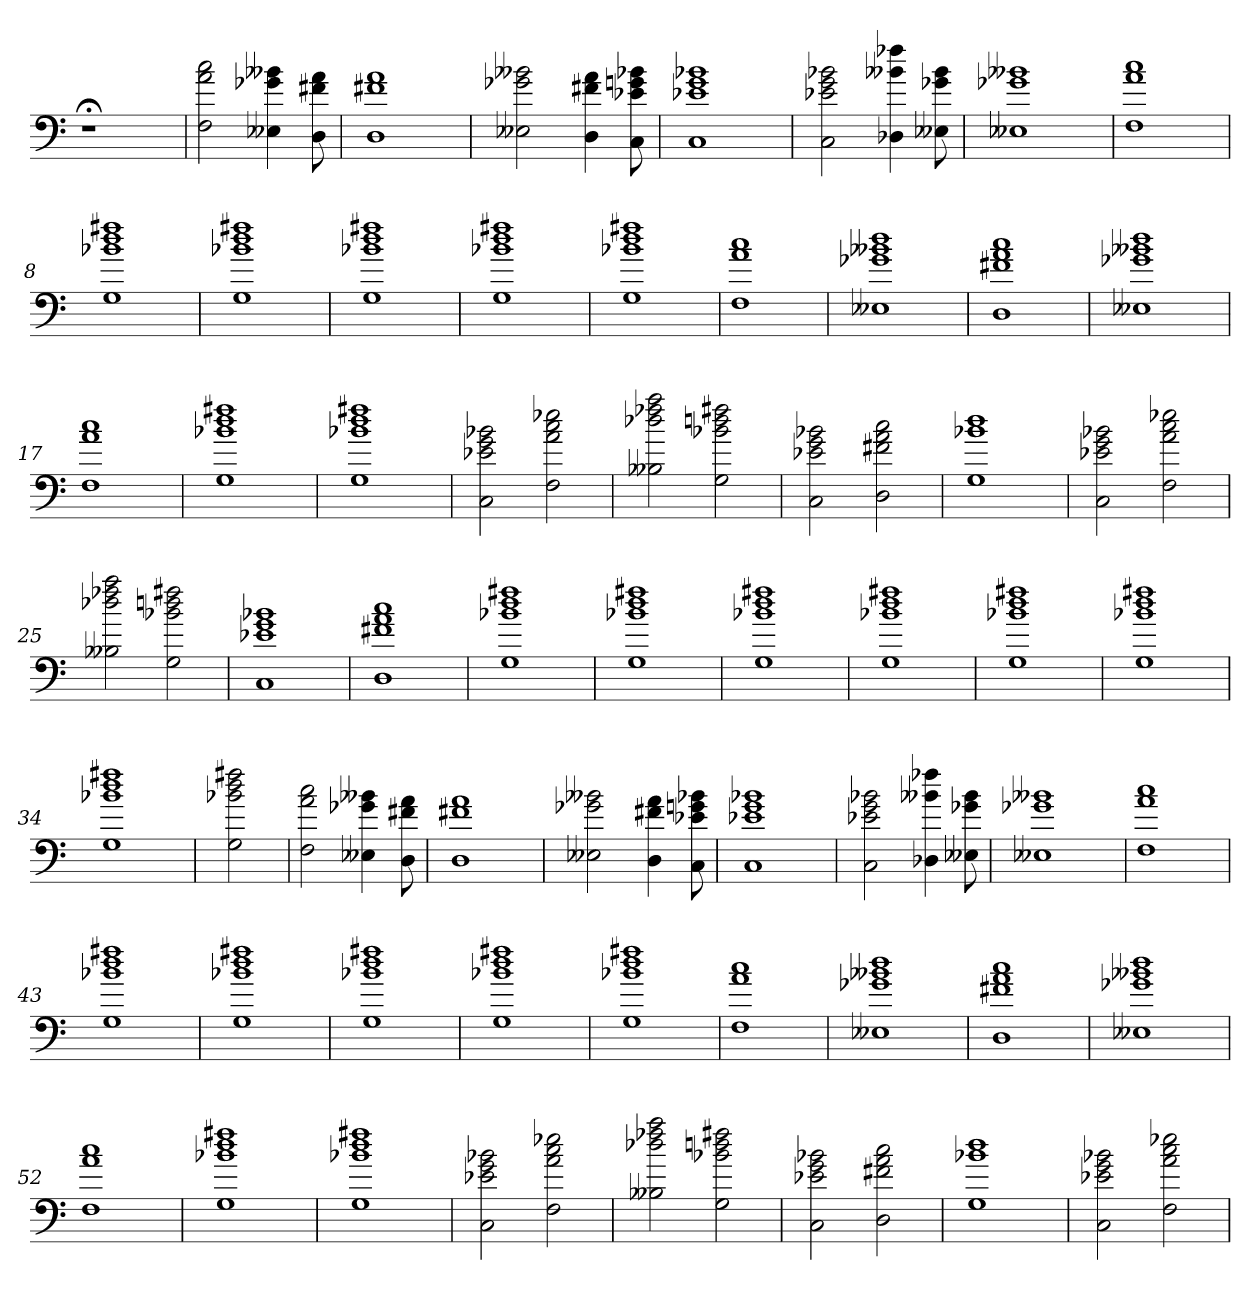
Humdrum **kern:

**kern
*part1
*staff1
=
1r;<
=1
2F 2a 2cc
4E--X 4g-X 4b--X
8D 8f#X 8a
=2
1D 1f#X 1a
=3
2E--X 2g-X 2b--X
4D 4f#X 4a
8C 8e-X 8gn 8b-X
=4
1C 1e-X 1g 1b-X
=5
2C 2e-X 2g 2b-X
4D-X 4b--X 4ff-X
8E--X 8g-X 8b--
=6
1E--X 1g-X 1b--X
=7
1F 1a 1cc
=8
1G 1b-X 1dd 1ff#X
=9
1G 1b-X 1dd 1ff#X
=10
1G 1b-X 1dd 1ff#X
=11
1G 1b-X 1dd 1ff#X
=12
1G 1b-X 1dd 1ff#X
=13
1F 1a 1cc
=14
1E--X 1g-X 1b--X 1dd
=15
1D 1f#X 1a 1cc
=16
1E--X 1g-X 1b--X 1dd
=17
1F 1a 1cc
=18
1G 1b-X 1dd 1ff#X
=19
1G 1b-X 1dd 1ff#X
=20
2C 2e-X 2g 2b-X
2F 2a 2cc 2ee-X
=21
2B--X 2dd-X 2ff-X 2aa
2G 2b-X 2ddn 2ff#X
=22
2C 2e-X 2g 2b-X
2D 2f#X 2a 2cc
=23
1G 1b-X 1dd
=24
2C 2e-X 2g 2b-X
2F 2a 2cc 2ee-X
=25
2B--X 2dd-X 2ff-X 2aa
2G 2b-X 2ddn 2ff#X
=26
1C 1e-X 1g 1b-X
=27
1D 1f#X 1a 1cc
=28
1G 1b-X 1dd 1ff#X
=29
1G 1b-X 1dd 1ff#X
=30
1G 1b-X 1dd 1ff#X
=31
1G 1b-X 1dd 1ff#X
=32
1G 1b-X 1dd 1ff#X
=33
1G 1b-X 1dd 1ff#X
=34
1G 1b-X 1dd 1ff#X
=35
2G 2b-X 2dd 2ff#X
=36
2F 2a 2cc
4E--X 4g-X 4b--X
8D 8f#X 8a
=37
1D 1f#X 1a
=38
2E--X 2g-X 2b--X
4D 4f#X 4a
8C 8e-X 8gn 8b-X
=39
1C 1e-X 1g 1b-X
=40
2C 2e-X 2g 2b-X
4D-X 4b--X 4ff-X
8E--X 8g-X 8b--
=41
1E--X 1g-X 1b--X
=42
1F 1a 1cc
=43
1G 1b-X 1dd 1ff#X
=44
1G 1b-X 1dd 1ff#X
=45
1G 1b-X 1dd 1ff#X
=46
1G 1b-X 1dd 1ff#X
=47
1G 1b-X 1dd 1ff#X
=48
1F 1a 1cc
=49
1E--X 1g-X 1b--X 1dd
=50
1D 1f#X 1a 1cc
=51
1E--X 1g-X 1b--X 1dd
=52
1F 1a 1cc
=53
1G 1b-X 1dd 1ff#X
=54
1G 1b-X 1dd 1ff#X
=55
2C 2e-X 2g 2b-X
2F 2a 2cc 2ee-X
=56
2B--X 2dd-X 2ff-X 2aa
2G 2b-X 2ddn 2ff#X
=57
2C 2e-X 2g 2b-X
2D 2f#X 2a 2cc
=58
1G 1b-X 1dd
=59
2C 2e-X 2g 2b-X
2F 2a 2cc 2ee-X
=
*-
